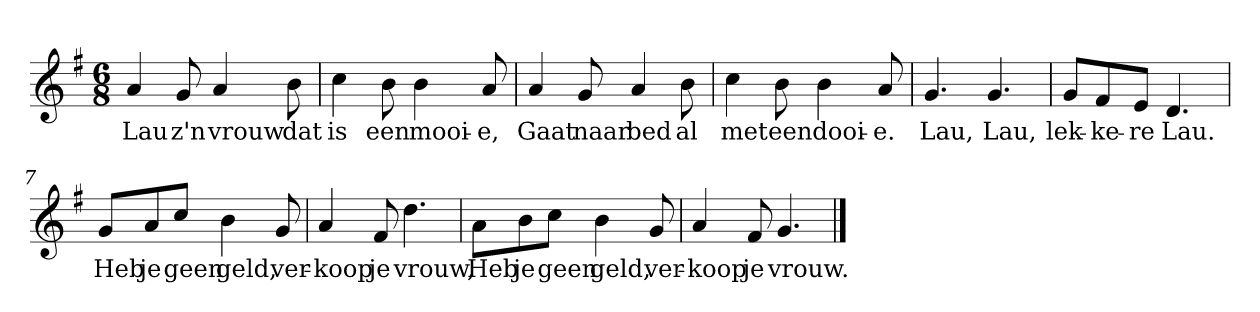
**kern	**text
*part1	*part1
*staff1	*staff1
*clefG2	*
*k[f#]	*
*G:	*
*M6/8	*
*MM120	*
=1	=1
4a	Lau
8g	z'n
4a	vrouw
8b	dat
=2	=2
4cc	is
8b	een
4b	mooi-
8a	-e,
=3	=3
4a	Gaat
8g	naar
4a	bed
8b	al
=4	=4
4cc	met
8b	een
4b	dooi-
8a	-e.
=5	=5
4.g	Lau,
4.g	Lau,
=6	=6
8g/L	lek-
8f#/	-ke-
8e/J	-re
4.d	Lau.
=7	=7
8g/L	Heb
8a/	je
8cc/J	geen
4b	geld,
8g	ver-
=8	=8
4a	-koop
8f#	je
4.dd	vrouw,
=9	=9
8a\L	Heb
8b\	je
8cc\J	geen
4b	geld,
8g	ver-
=10	=10
4a	-koop
8f#	je
4.g	vrouw.
==	==
*-	*-
